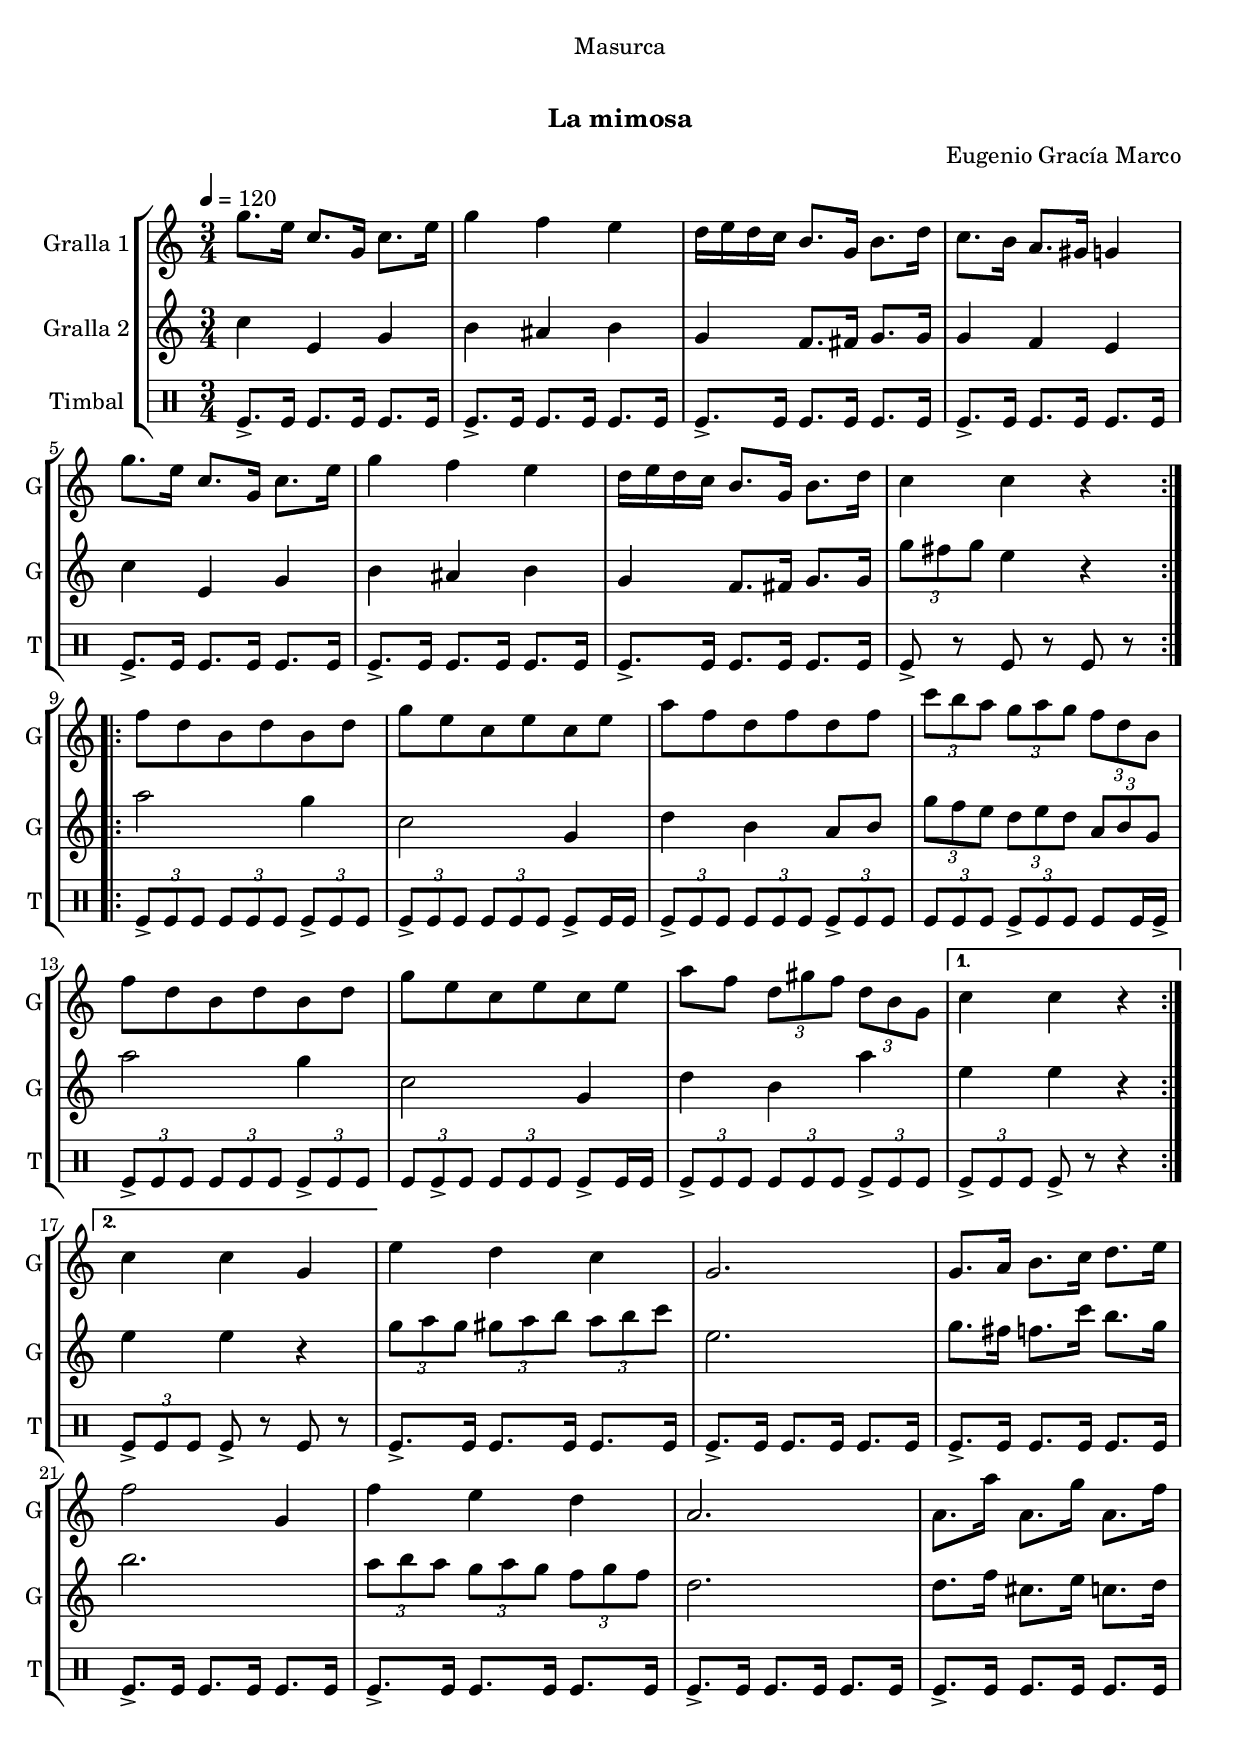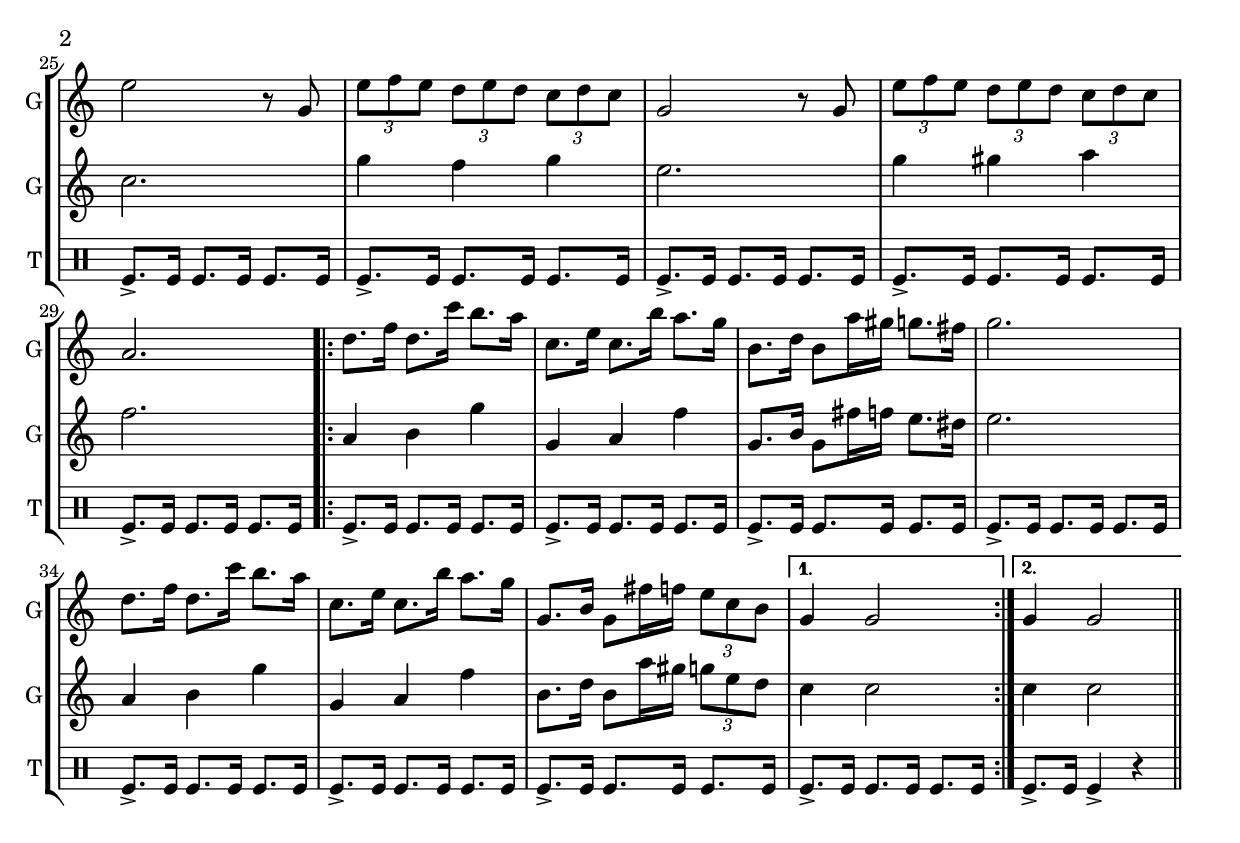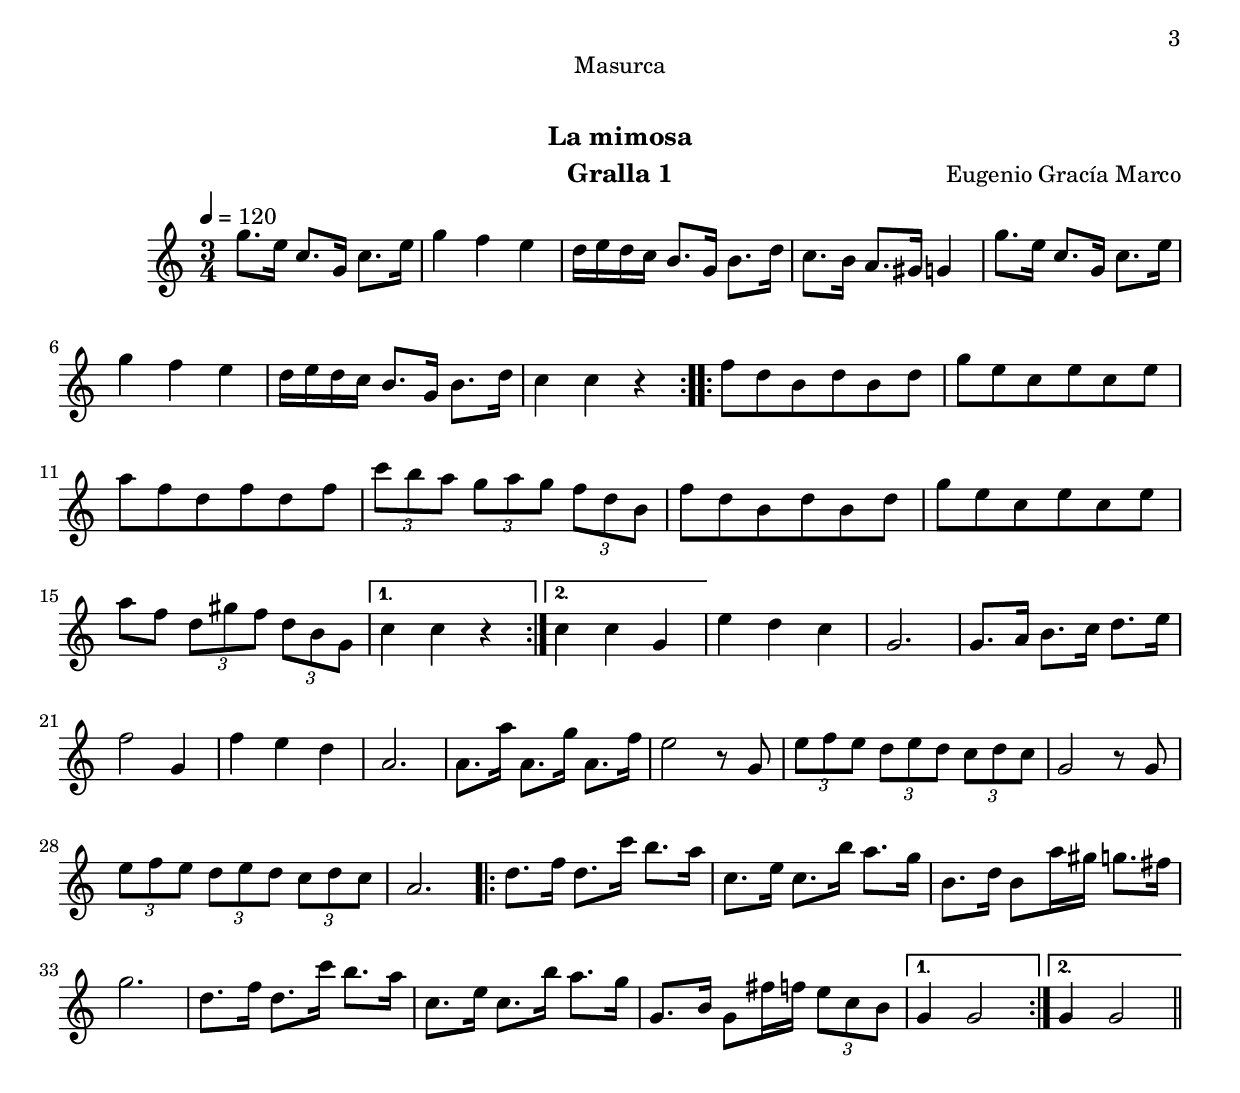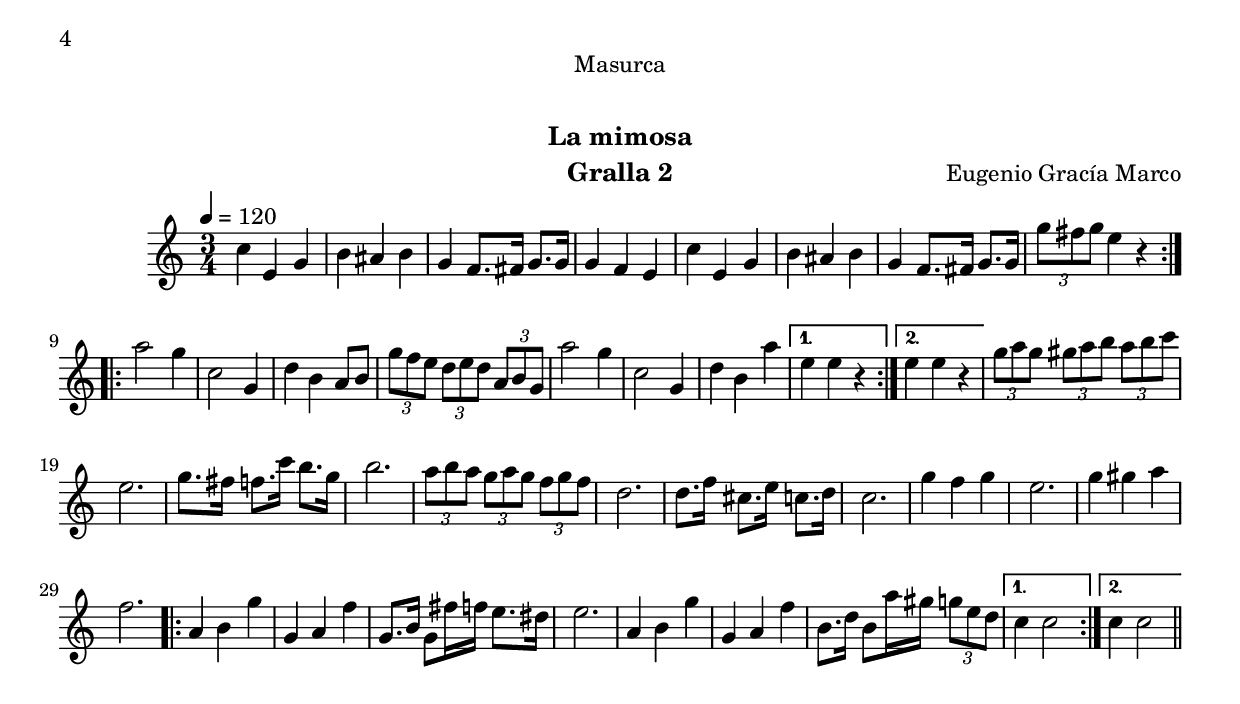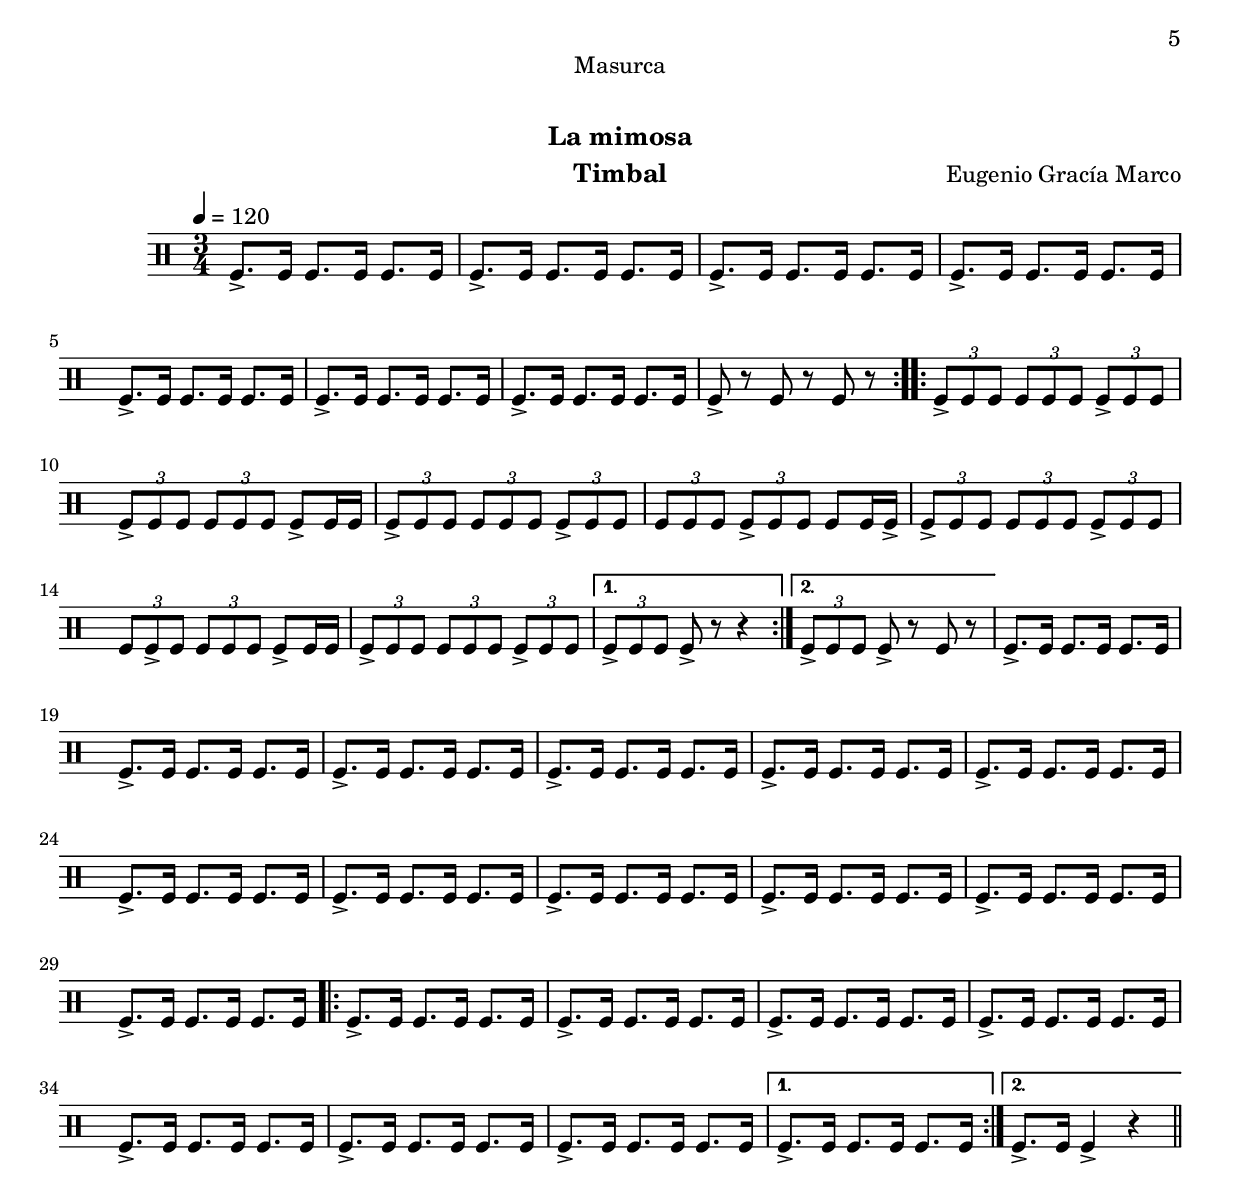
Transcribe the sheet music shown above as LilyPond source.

\version "2.16.0"

\header {
  dedication="Masurca"
  title="   "
  subtitle="La mimosa"
  subsubtitle=""
  poet=""
  meter=""
  piece=""
  composer="Eugenio Gracía Marco"
  arranger=""
  opus=""
  instrument=""
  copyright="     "
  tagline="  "
}

liniaroAa =
\relative g''
{
  \tempo 4=120
  \clef treble
  \key c \major
  \time 3/4
  \repeat volta 2 { g8. e16 c8. g16 c8. e16  |
  g4 f e  |
  d16 e d c b8. g16 b8. d16  |
  c8. b16 a8. gis16 g4  |
  %05
  g'8. e16 c8. g16 c8. e16  |
  g4 f e  |
  d16 e d c b8. g16 b8. d16  |
  c4 c r  | }
  \repeat volta 2 { f8 d b d b d  |
  %10
  g8 e c e c e  |
  a8 f d f d f  |
  \times 2/3 { c'8 b a } \times 2/3 { g a g } \times 2/3 { f d b }  |
  f'8 d b d b d  |
  g8 e c e c e  |
  %15
  a8 f \times 2/3 { d gis f } \times 2/3 { d b g } }
  \alternative { { c4 c r }
  { c4 c g } }
  e'4 d c  |
  g2.  |
  %20
  g8. a16 b8. c16 d8. e16  |
  f2 g,4  |
  f'4 e d  |
  a2.  |
  a8. a'16 a,8. g'16 a,8. f'16  |
  %25
  e2 r8 g,  |
  \times 2/3 { e'8 f e } \times 2/3 { d e d } \times 2/3 { c d c }  |
  g2 r8 g  |
  \times 2/3 { e'8 f e } \times 2/3 { d e d } \times 2/3 { c d c }  |
  a2.  |
  %30
  \repeat volta 2 { d8. f16 d8. c'16 b8. a16  |
  c,8. e16 c8. b'16 a8. g16  |
  b,8. d16 b8 a'16 gis g8. fis16  |
  g2.  |
  d8. f16 d8. c'16 b8. a16  |
  %35
  c,8. e16 c8. b'16 a8. g16  |
  g,8. b16 g8 fis'16 f \times 2/3 { e8 c b } }
  \alternative { { g4 g2 }
  { g4 g2 } } \bar "||"
}

liniaroAb =
\relative c''
{
  \tempo 4=120
  \clef treble
  \key c \major
  \time 3/4
  \repeat volta 2 { c4 e, g  |
  b4 ais b  |
  g4 f8. fis16 g8. g16  |
  g4 f e  |
  %05
  c'4 e, g  |
  b4 ais b  |
  g4 f8. fis16 g8. g16  |
  \times 2/3 { g'8 fis g } e4 r  | }
  \repeat volta 2 { a2 g4  |
  %10
  c,2 g4  |
  d'4 b a8 b  |
  \times 2/3 { g'8 f e } \times 2/3 { d e d } \times 2/3 { a b g }  |
  a'2 g4  |
  c,2 g4  |
  %15
  d'4 b a' }
  \alternative { { e4 e r }
  { e4 e r } }
  \times 2/3 { g8 a g } \times 2/3 { gis a b } \times 2/3 { a b c }  |
  e,2.  |
  %20
  g8. fis16 f8. c'16 b8. g16  |
  b2.  |
  \times 2/3 { a8 b a } \times 2/3 { g a g } \times 2/3 { f g f }  |
  d2.  |
  d8. f16 cis8. e16 c8. d16  |
  %25
  c2.  |
  g'4 f g  |
  e2.  |
  g4 gis a  |
  f2.  |
  %30
  \repeat volta 2 { a,4 b g'  |
  g,4 a f'  |
  g,8. b16 g8 fis'16 f e8. dis16  |
  e2.  |
  a,4 b g'  |
  %35
  g,4 a f'  |
  b,8. d16 b8 a'16 gis \times 2/3 { g8 e d } }
  \alternative { { c4 c2 }
  { c4 c2 } } \bar "||"
}

liniaroAc =
\drummode
{
  \tempo 4=120
  \time 3/4
  \repeat volta 2 { tomfl8.-> tomfl16 tomfl8. tomfl16 tomfl8. tomfl16  |
  tomfl8.-> tomfl16 tomfl8. tomfl16 tomfl8. tomfl16  |
  tomfl8.-> tomfl16 tomfl8. tomfl16 tomfl8. tomfl16  |
  tomfl8.-> tomfl16 tomfl8. tomfl16 tomfl8. tomfl16  |
  %05
  tomfl8.-> tomfl16 tomfl8. tomfl16 tomfl8. tomfl16  |
  tomfl8.-> tomfl16 tomfl8. tomfl16 tomfl8. tomfl16  |
  tomfl8.-> tomfl16 tomfl8. tomfl16 tomfl8. tomfl16  |
  tomfl8-> r tomfl r tomfl r  | }
  \repeat volta 2 { \times 2/3 { tomfl8-> tomfl tomfl } \times 2/3 { tomfl tomfl tomfl } \times 2/3 { tomfl-> tomfl tomfl }  |
  %10
  \times 2/3 { tomfl8 -> tomfl tomfl } \times 2/3 { tomfl tomfl tomfl } tomfl -> tomfl16 tomfl  |
  \times 2/3 { tomfl8-> tomfl tomfl } \times 2/3 { tomfl tomfl tomfl } \times 2/3 { tomfl-> tomfl tomfl }  |
  \times 2/3 { tomfl8 tomfl tomfl } \times 2/3 { tomfl -> tomfl tomfl } tomfl tomfl16 tomfl ->  |
  \times 2/3 { tomfl8-> tomfl tomfl } \times 2/3 { tomfl tomfl tomfl } \times 2/3 { tomfl-> tomfl tomfl }  |
  \times 2/3 { tomfl8 tomfl -> tomfl } \times 2/3 { tomfl tomfl tomfl } tomfl -> tomfl16 tomfl  |
  %15
  \times 2/3 { tomfl8-> tomfl tomfl } \times 2/3 { tomfl tomfl tomfl } \times 2/3 { tomfl-> tomfl tomfl } }
  \alternative { { \times 2/3 { tomfl8-> tomfl tomfl } tomfl-> r r4 }
  { \times 2/3 { tomfl8-> tomfl tomfl } tomfl-> r tomfl r } }
  tomfl8.-> tomfl16 tomfl8. tomfl16 tomfl8. tomfl16  |
  tomfl8.-> tomfl16 tomfl8. tomfl16 tomfl8. tomfl16  |
  %20
  tomfl8.-> tomfl16 tomfl8. tomfl16 tomfl8. tomfl16  |
  tomfl8.-> tomfl16 tomfl8. tomfl16 tomfl8. tomfl16  |
  tomfl8.-> tomfl16 tomfl8. tomfl16 tomfl8. tomfl16  |
  tomfl8.-> tomfl16 tomfl8. tomfl16 tomfl8. tomfl16  |
  tomfl8.-> tomfl16 tomfl8. tomfl16 tomfl8. tomfl16  |
  %25
  tomfl8.-> tomfl16 tomfl8. tomfl16 tomfl8. tomfl16  |
  tomfl8.-> tomfl16 tomfl8. tomfl16 tomfl8. tomfl16  |
  tomfl8.-> tomfl16 tomfl8. tomfl16 tomfl8. tomfl16  |
  tomfl8.-> tomfl16 tomfl8. tomfl16 tomfl8. tomfl16  |
  tomfl8.-> tomfl16 tomfl8. tomfl16 tomfl8. tomfl16  |
  %30
  \repeat volta 2 { tomfl8.-> tomfl16 tomfl8. tomfl16 tomfl8. tomfl16  |
  tomfl8.-> tomfl16 tomfl8. tomfl16 tomfl8. tomfl16  |
  tomfl8.-> tomfl16 tomfl8. tomfl16 tomfl8. tomfl16  |
  tomfl8.-> tomfl16 tomfl8. tomfl16 tomfl8. tomfl16  |
  tomfl8.-> tomfl16 tomfl8. tomfl16 tomfl8. tomfl16  |
  %35
  tomfl8.-> tomfl16 tomfl8. tomfl16 tomfl8. tomfl16  |
  tomfl8.-> tomfl16 tomfl8. tomfl16 tomfl8. tomfl16 }
  \alternative { { tomfl8.-> tomfl16 tomfl8. tomfl16 tomfl8. tomfl16 }
  { tomfl8.-> tomfl16 tomfl4-> r } } \bar "||"
}

\bookpart {
  \score {
    \new StaffGroup {
      \override Score.RehearsalMark #'self-alignment-X = #LEFT
      <<
        \new Staff \with {instrumentName = #"Gralla 1" shortInstrumentName = #"G"} \liniaroAa
        \new Staff \with {instrumentName = #"Gralla 2" shortInstrumentName = #"G"} \liniaroAb
        \new DrumStaff \with {instrumentName = #"Timbal" shortInstrumentName = #"T"} \liniaroAc
      >>
    }
    \layout {}
  }\score { \unfoldRepeats
    \new StaffGroup {
      \override Score.RehearsalMark #'self-alignment-X = #LEFT
      <<
        \new Staff \with {instrumentName = #"Gralla 1" shortInstrumentName = #"G"} \liniaroAa
        \new Staff \with {instrumentName = #"Gralla 2" shortInstrumentName = #"G"} \liniaroAb
        \new DrumStaff \with {instrumentName = #"Timbal" shortInstrumentName = #"T"} \liniaroAc
      >>
    }
    \midi {}
  }
}

\bookpart {
  \header {instrument="Gralla 1"}
  \score {
    \new StaffGroup {
      \override Score.RehearsalMark #'self-alignment-X = #LEFT
      <<
        \new Staff \liniaroAa
      >>
    }
    \layout {}
  }\score { \unfoldRepeats
    \new StaffGroup {
      \override Score.RehearsalMark #'self-alignment-X = #LEFT
      <<
        \new Staff \liniaroAa
      >>
    }
    \midi {}
  }
}

\bookpart {
  \header {instrument="Gralla 2"}
  \score {
    \new StaffGroup {
      \override Score.RehearsalMark #'self-alignment-X = #LEFT
      <<
        \new Staff \liniaroAb
      >>
    }
    \layout {}
  }\score { \unfoldRepeats
    \new StaffGroup {
      \override Score.RehearsalMark #'self-alignment-X = #LEFT
      <<
        \new Staff \liniaroAb
      >>
    }
    \midi {}
  }
}

\bookpart {
  \header {instrument="Timbal"}
  \score {
    \new StaffGroup {
      \override Score.RehearsalMark #'self-alignment-X = #LEFT
      <<
        \new DrumStaff \liniaroAc
      >>
    }
    \layout {}
  }\score { \unfoldRepeats
    \new StaffGroup {
      \override Score.RehearsalMark #'self-alignment-X = #LEFT
      <<
        \new DrumStaff \liniaroAc
      >>
    }
    \midi {}
  }
}

